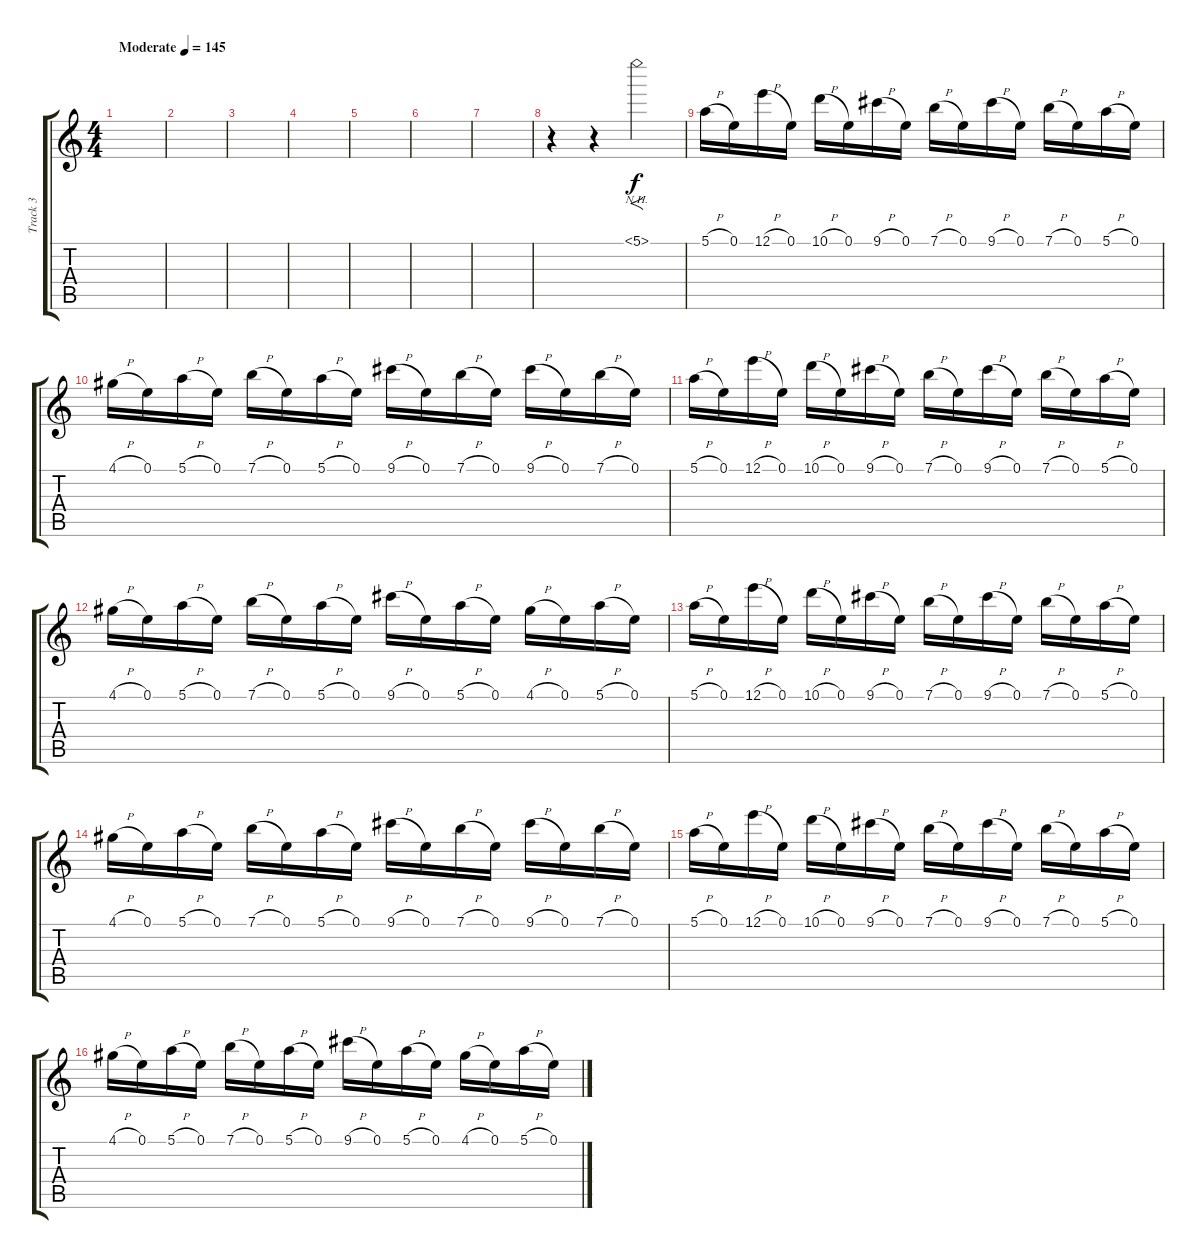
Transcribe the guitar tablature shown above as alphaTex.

\track ("Track 3" "Track 3") {instrument distortionguitar}
\staff {score tabs}
\tuning (E4 B3 G3 D3 A2 E2) {hide}
\ts (4 4)
\tempo (145 "Moderate")
\clef g2
\ks c
|
|
|
|
|
|
|
r.4 r.4 5.1{nh}.2{f} |
5.1{h}.16 0.1.16 12.1{h}.16 0.1.16 10.1{h}.16 0.1.16 9.1{h}.16 0.1.16 7.1{h}.16 0.1.16 9.1{h}.16 0.1.16 7.1{h}.16 0.1.16 5.1{h}.16 0.1.16 |
4.1{h}.16 0.1.16 5.1{h}.16 0.1.16 7.1{h}.16 0.1.16 5.1{h}.16 0.1.16 9.1{h}.16 0.1.16 7.1{h}.16 0.1.16 9.1{h}.16 0.1.16 7.1{h}.16 0.1.16 |
5.1{h}.16 0.1.16 12.1{h}.16 0.1.16 10.1{h}.16 0.1.16 9.1{h}.16 0.1.16 7.1{h}.16 0.1.16 9.1{h}.16 0.1.16 7.1{h}.16 0.1.16 5.1{h}.16 0.1.16 |
4.1{h}.16 0.1.16 5.1{h}.16 0.1.16 7.1{h}.16 0.1.16 5.1{h}.16 0.1.16 9.1{h}.16 0.1.16 5.1{h}.16 0.1.16 4.1{h}.16 0.1.16 5.1{h}.16 0.1.16 |
5.1{h}.16 0.1.16 12.1{h}.16 0.1.16 10.1{h}.16 0.1.16 9.1{h}.16 0.1.16 7.1{h}.16 0.1.16 9.1{h}.16 0.1.16 7.1{h}.16 0.1.16 5.1{h}.16 0.1.16 |
4.1{h}.16 0.1.16 5.1{h}.16 0.1.16 7.1{h}.16 0.1.16 5.1{h}.16 0.1.16 9.1{h}.16 0.1.16 7.1{h}.16 0.1.16 9.1{h}.16 0.1.16 7.1{h}.16 0.1.16 |
5.1{h}.16 0.1.16 12.1{h}.16 0.1.16 10.1{h}.16 0.1.16 9.1{h}.16 0.1.16 7.1{h}.16 0.1.16 9.1{h}.16 0.1.16 7.1{h}.16 0.1.16 5.1{h}.16 0.1.16 |
4.1{h}.16 0.1.16 5.1{h}.16 0.1.16 7.1{h}.16 0.1.16 5.1{h}.16 0.1.16 9.1{h}.16 0.1.16 5.1{h}.16 0.1.16 4.1{h}.16 0.1.16 5.1{h}.16 0.1.16
